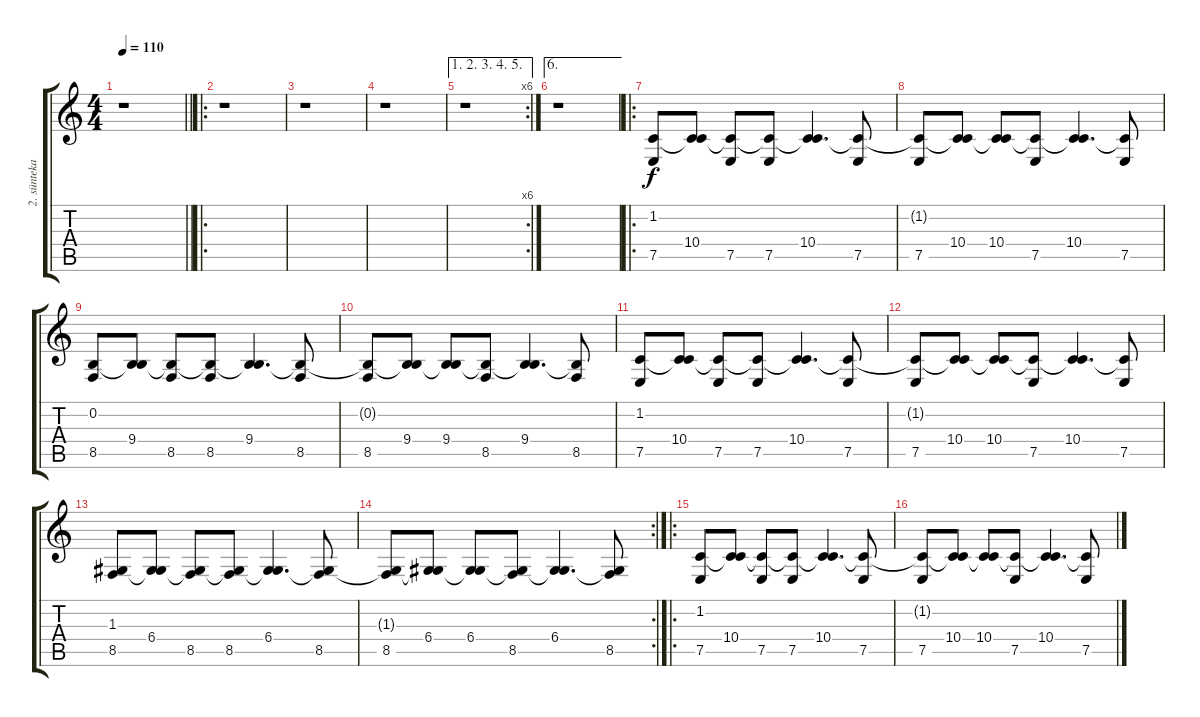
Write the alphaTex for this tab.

\track ("2. süntekas" "2. sünteka") {instrument fx7echoes}
\staff {score tabs}
\tuning (E4 B3 G3 D3 A2 E2) {hide}
\ts (4 4)
\tempo 110
\clef g2
\barLineRight lightlight
\ks c
r.1{dy f} |
\ro
r.1 |
r.1 |
r.1 |
\ae (1 2 3 4 5)
\rc 6
r.1 |
\ae 6
r.1 |
\ro
(1.2 7.5).8 (1.2{t} 10.4).8 (1.2{t} 7.5).8 (1.2{t} 7.5).8 (1.2{t} 10.4).4{d} (1.2{t} 7.5).8 |
(1.2{t} 7.5).8 (1.2{t} 10.4).8 (1.2{t} 10.4).8 (1.2{t} 7.5).8 (1.2{t} 10.4).4{d} (1.2{t} 7.5).8 |
(0.2 8.5).8 (0.2{t} 9.4).8 (0.2{t} 8.5).8 (0.2{t} 8.5).8 (0.2{t} 9.4).4{d} (0.2{t} 8.5).8 |
(0.2{t} 8.5).8 (0.2{t} 9.4).8 (0.2{t} 9.4).8 (0.2{t} 8.5).8 (0.2{t} 9.4).4{d} (0.2{t} 8.5).8 |
(1.2 7.5).8 (1.2{t} 10.4).8 (1.2{t} 7.5).8 (1.2{t} 7.5).8 (1.2{t} 10.4).4{d} (1.2{t} 7.5).8 |
(1.2{t} 7.5).8 (1.2{t} 10.4).8 (1.2{t} 10.4).8 (1.2{t} 7.5).8 (1.2{t} 10.4).4{d} (1.2{t} 7.5).8 |
(1.3 8.5).8 (1.3{t} 6.4).8 (1.3{t} 8.5).8 (1.3{t} 8.5).8 (1.3{t} 6.4).4{d} (1.3{t} 8.5).8 |
\rc 2
(1.3{t} 8.5).8 (1.3{t} 6.4).8 (1.3{t} 6.4).8 (1.3{t} 8.5).8 (1.3{t} 6.4).4{d} (1.3{t} 8.5).8 |
\ro
(1.2 7.5).8 (1.2{t} 10.4).8 (1.2{t} 7.5).8 (1.2{t} 7.5).8 (1.2{t} 10.4).4{d} (1.2{t} 7.5).8 |
(1.2{t} 7.5).8 (1.2{t} 10.4).8 (1.2{t} 10.4).8 (1.2{t} 7.5).8 (1.2{t} 10.4).4{d} (1.2{t} 7.5).8
